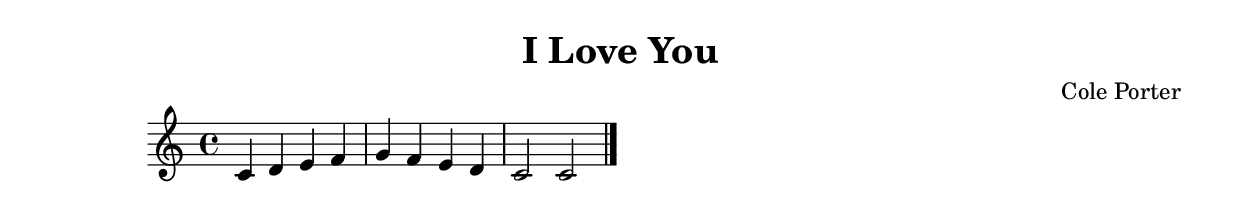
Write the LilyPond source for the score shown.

\version "2.24.4"

\header {
  title = "I Love You"
  composer = "Cole Porter"
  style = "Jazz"
}

\score {
  \new Staff {
    \clef treble
    \time 4/4
    \key c \major
    
    % Simple chord progression placeholder
    c'4 d' e' f' |
    g' f' e' d' |
    c'2 c'2 |
    \bar "|."
  }
  \layout {}
  \midi {
    \tempo 4 = 120
  }
}